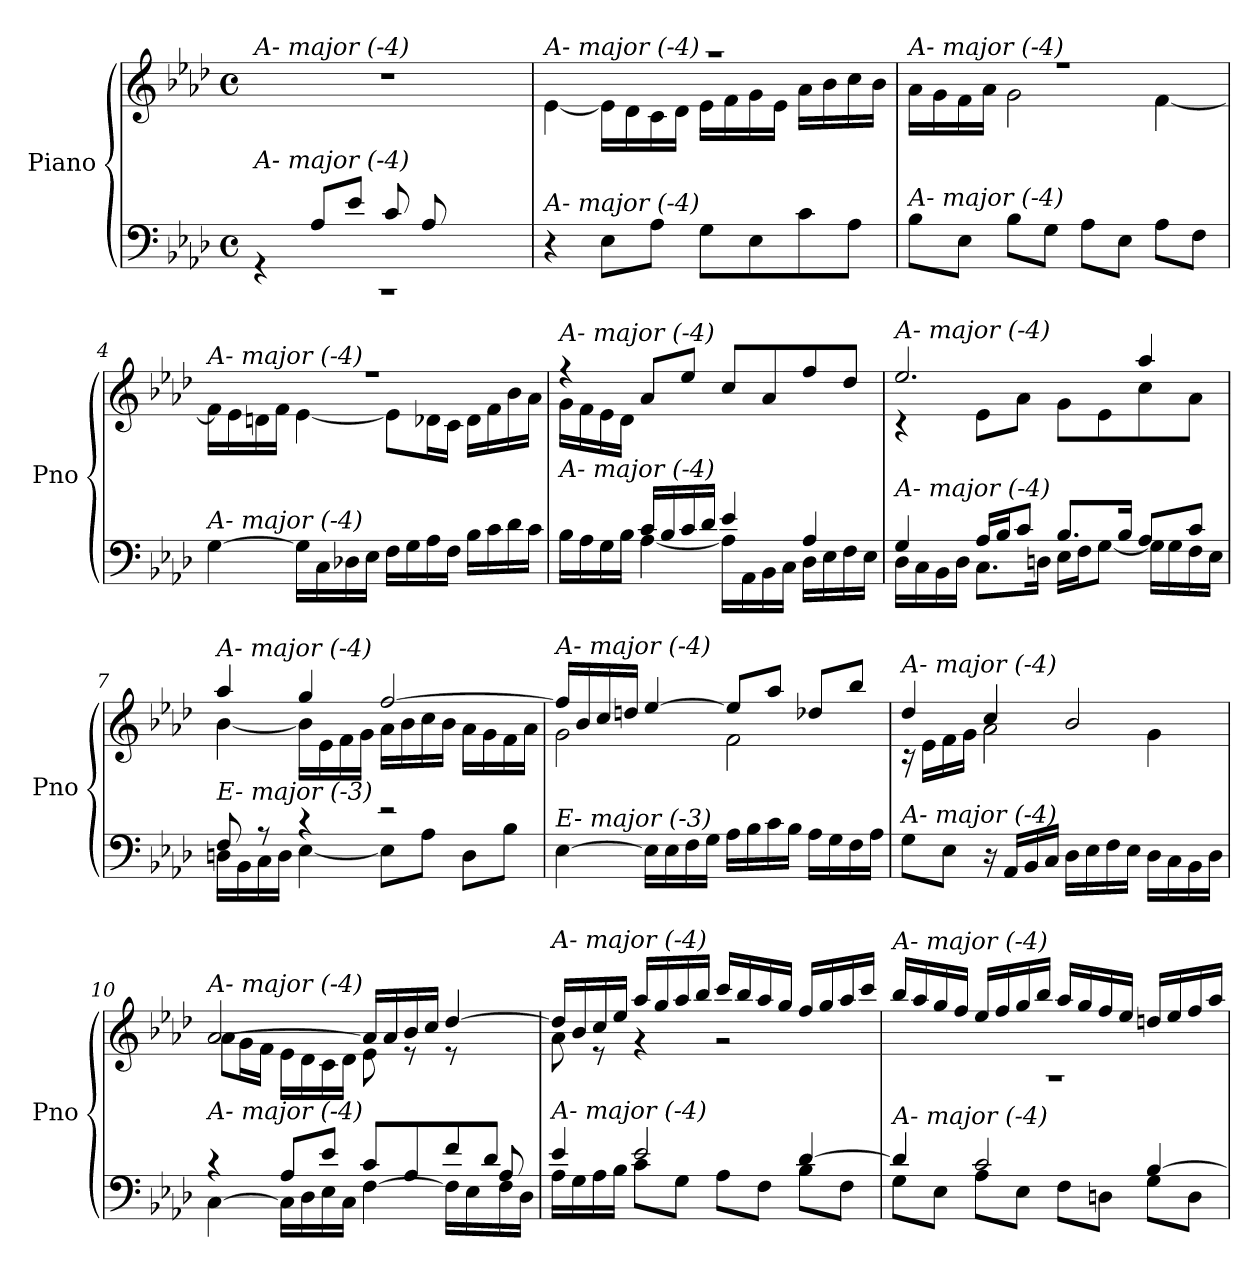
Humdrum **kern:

**kern	**kern
*part1	*part1
*staff2	*staff1
*I"Piano	*
*I'Pno	*
*clefF4	*clefG2
*k[b-e-a-d-]	*k[b-e-a-d-]
*M4/4	*M4/4
*met(c)	*met(c)
=1	=1
*^	*^
!	!	!LO:TX:i:t=A- major (-4)	!
!LO:TX:i:t=A- major (-4)	!	!	!
1rCC	4r	1r	2.ryy
.	8A-/L	.	.
.	8e-/J	.	.
.	8c/L	.	.
.	8A-/	.	.
.	4ryy	.	8f\
.	.	.	8d-\J
*v	*v	*	*
=2	=2	=2
!	!LO:TX:i:t=A- major (-4)	!
!LO:TX:i:t=A- major (-4)	!	!
4r	1r	[4e-\
8E-\L	.	16e-\LL]
.	.	16d-\
8A-\J	.	16c\
.	.	16d-\JJ
8G\L	.	16e-\LL
.	.	16f\
8E-\	.	16g\
.	.	16e-\JJ
8c\	.	16a-\LL
.	.	16b-\
8A-\J	.	16cc\
.	.	16b-\JJ
=3	=3	=3
!	!LO:TX:i:t=A- major (-4)	!
!LO:TX:i:t=A- major (-4)	!	!
8B-\L	1r	16a-\LL
.	.	16g\
8E-\J	.	16f\
.	.	16a-\JJ
8B-\L	.	2g\
8G\J	.	.
8A-\L	.	.
8E-\J	.	.
8A-\L	.	[4f\
8F\J	.	.
!!LO:LB:g=z	!!
=4	=4	=4
!	!LO:TX:i:t=A- major (-4)	!
!LO:TX:i:t=A- major (-4)	!	!
[4G\	1r	16f\LL]
.	.	16e-\
.	.	16dn\
.	.	16f\JJ
16G\LL]	.	[4e-\
16C\	.	.
16D-X\	.	.
16E-\JJ	.	.
16F\LL	.	8e-\L]
16G\	.	.
16A-\	.	16d-X\L
16F\JJ	.	16c\JJ
16B-\LL	.	16d-\LL
16c\	.	16f\
16d-\	.	16b-\
16c\JJ	.	16a-\JJ
=5	=5	=5
*^	*	*
!	!	!LO:TX:i:t=A- major (-4)	!
!LO:TX:i:t=A- major (-4)	!	!	!
4ryy	16B-\LL	4r	16g\LL
.	16A-\	.	16f\
.	16G\	.	16e-\
.	16B-\JJ	.	16d-\JJ
16c/LL	[4A-\	8a-/L	2.ryy
16B-/	.	.	.
16c/	.	8ee-/J	.
16d-/JJ	.	.	.
4e-/	16A-\LL]	8cc/L	.
.	16AA-\	.	.
.	16BB-\	8a-/	.
.	16C\JJ	.	.
4A-/	16D-\LL	8ff/	.
.	16E-\	.	.
.	16F\	8dd-/J	.
.	16E-\JJ	.	.
!!LO:LB:g=z	!!
=6	=6	=6	=6
!	!	!LO:TX:i:t=A- major (-4)	!
!LO:TX:i:t=A- major (-4)	!	!	!
4G/	16D-\LL	2.ee-/	4r
.	16C\	.	.
.	16BB-\	.	.
.	16D-\JJ	.	.
16A-/LL	8.C\L	.	8e-\L
16B-/J	.	.	.
8c/J	.	.	8a-\J
.	16Dn\Jk	.	.
8.B-/L	16E-\LL	.	8g\L
.	16F\J	.	.
.	[8G\J	.	8e-\
16B-/Jk	.	.	.
8A-/L	16G\LL]	4aa-/	8cc\
.	16G\	.	.
8c/J	16F\	.	8a-\J
.	16E-\JJ	.	.
!!LO:LB:g=z	!!
=7	=7	=7	=7
!	!	!LO:TX:i:t=A- major (-4)	!
!LO:TX:i:t=E- major (-3)	!	!	!
8F/	16Dn\LL	4aa-/	[4b-\
.	16BB-\	.	.
8r	16C\	.	.
.	16D\JJ	.	.
4r	[4E-\	4gg/	16b-\LL]
.	.	.	16e-\
.	.	.	16f\
.	.	.	16g\JJ
2r	8E-\L]	[2ff/	16a-\LL
.	.	.	16b-\
.	8A-\J	.	16cc\
.	.	.	16b-\JJ
.	8D\L	.	16a-\LL
.	.	.	16g\
.	8B-\J	.	16f\
.	.	.	16a-\JJ
*v	*v	*	*
=8	=8	=8
!	!LO:TX:i:t=A- major (-4)	!
!LO:TX:i:t=E- major (-3)	!	!
[4E-\	16ff/LL]	2g\
.	16b-/	.
.	16cc/	.
.	16ddn/JJ	.
16E-\LL]	[4ee-/	.
16E-\	.	.
16F\	.	.
16G\JJ	.	.
16A-\LL	8ee-/L]	2f\
16B-\	.	.
16c\	8aa-/J	.
16B-\JJ	.	.
16A-\LL	8dd-X/L	.
16G\	.	.
16F\	8bb-/J	.
16A-\JJ	.	.
!!LO:LB:g=z	!!
=9	=9	=9
!	!LO:TX:i:t=A- major (-4)	!
!LO:TX:i:t=A- major (-4)	!	!
8G\L	4dd-/	16r
.	.	16e-\LL
8E-\J	.	16f\
.	.	16g\JJ
16r	4cc/	2a-\
16AA-/LL	.	.
16BB-/	.	.
16C/JJ	.	.
16D-\LL	2b-/	.
16E-\	.	.
16F\	.	.
16E-\JJ	.	.
16D-\LL	.	4g\
16C\	.	.
16BB-\	.	.
16D-\JJ	.	.
!!LO:PB:g=z	!!
=10	=10	=10
*^	*	*
*	*^	*	*
!	!	!	!LO:TX:i:t=A- major (-4)	!
!LO:TX:i:t=A- major (-4)	!	!	!	!
2..ryy	4r	[4C\	[2a-/	8a-\L
.	.	.	.	16g\L
.	.	.	.	16f\JJ
.	8A-/L	16C\LL]	.	16e-\LL
.	.	16D-\	.	16d-\
.	8e-/J	16E-\	.	16c\
.	.	16C\JJ	.	16d-\JJ
.	8c/L	[4F\	16a-/LL]	8e-\
.	.	.	16a-/	.
.	8A-/	.	16b-/	8r
.	.	.	16cc/JJ	.
.	8f/	16F\LL]	[4dd-/	8r
.	.	16E-\	.	.
8A-/	8d-/J	16F\	.	8ryy
.	.	16D-\JJ	.	.
=11	=11	=11	=11	=11
!	!	!	!LO:TX:i:t=A- major (-4)	!
!LO:TX:i:t=A- major (-4)	!	!	!	!
*	*v	*v	*	*
4e-/	16A-\LL	16dd-/LL]	8a-\
.	16G\	16b-/	.
.	16A-\	16cc/	8r
.	16B-\JJ	16ee-/JJ	.
2e-/	8c\L	16aa-/LL	4r
.	.	16gg/	.
.	8G\J	16aa-/	.
.	.	16bb-/JJ	.
.	8A-\L	16ccc/LL	2r
.	.	16bb-/	.
.	8F\J	16aa-/	.
.	.	16gg/JJ	.
[4d-/	8B-\L	16ff/LL	.
.	.	16gg/	.
.	8F\J	16aa-/	.
.	.	16ccc/JJ	.
!!LO:PB:g=z	!!
=12	=12	=12	=12
!	!	!LO:TX:i:t=A- major (-4)	!
!LO:TX:i:t=A- major (-4)	!	!	!
4d-/]	8G\L	1rA	16bb-/LL
.	.	.	16aa-/
.	8E-\J	.	16gg/
.	.	.	16ff/JJ
2c/	8A-\L	.	16ee-/LL
.	.	.	16ff/
.	8E-\J	.	16gg/
.	.	.	16bb-/JJ
.	8F\L	.	16aa-/LL
.	.	.	16gg/
.	8Dn\J	.	16ff/
.	.	.	16ee-/JJ
[4B-/	8G\L	.	16ddn/LL
.	.	.	16ee-/
.	8D\J	.	16ff/
.	.	.	16aa-/JJ
*v	*v	*	*
*	*v	*v
=	=
*-	*-
